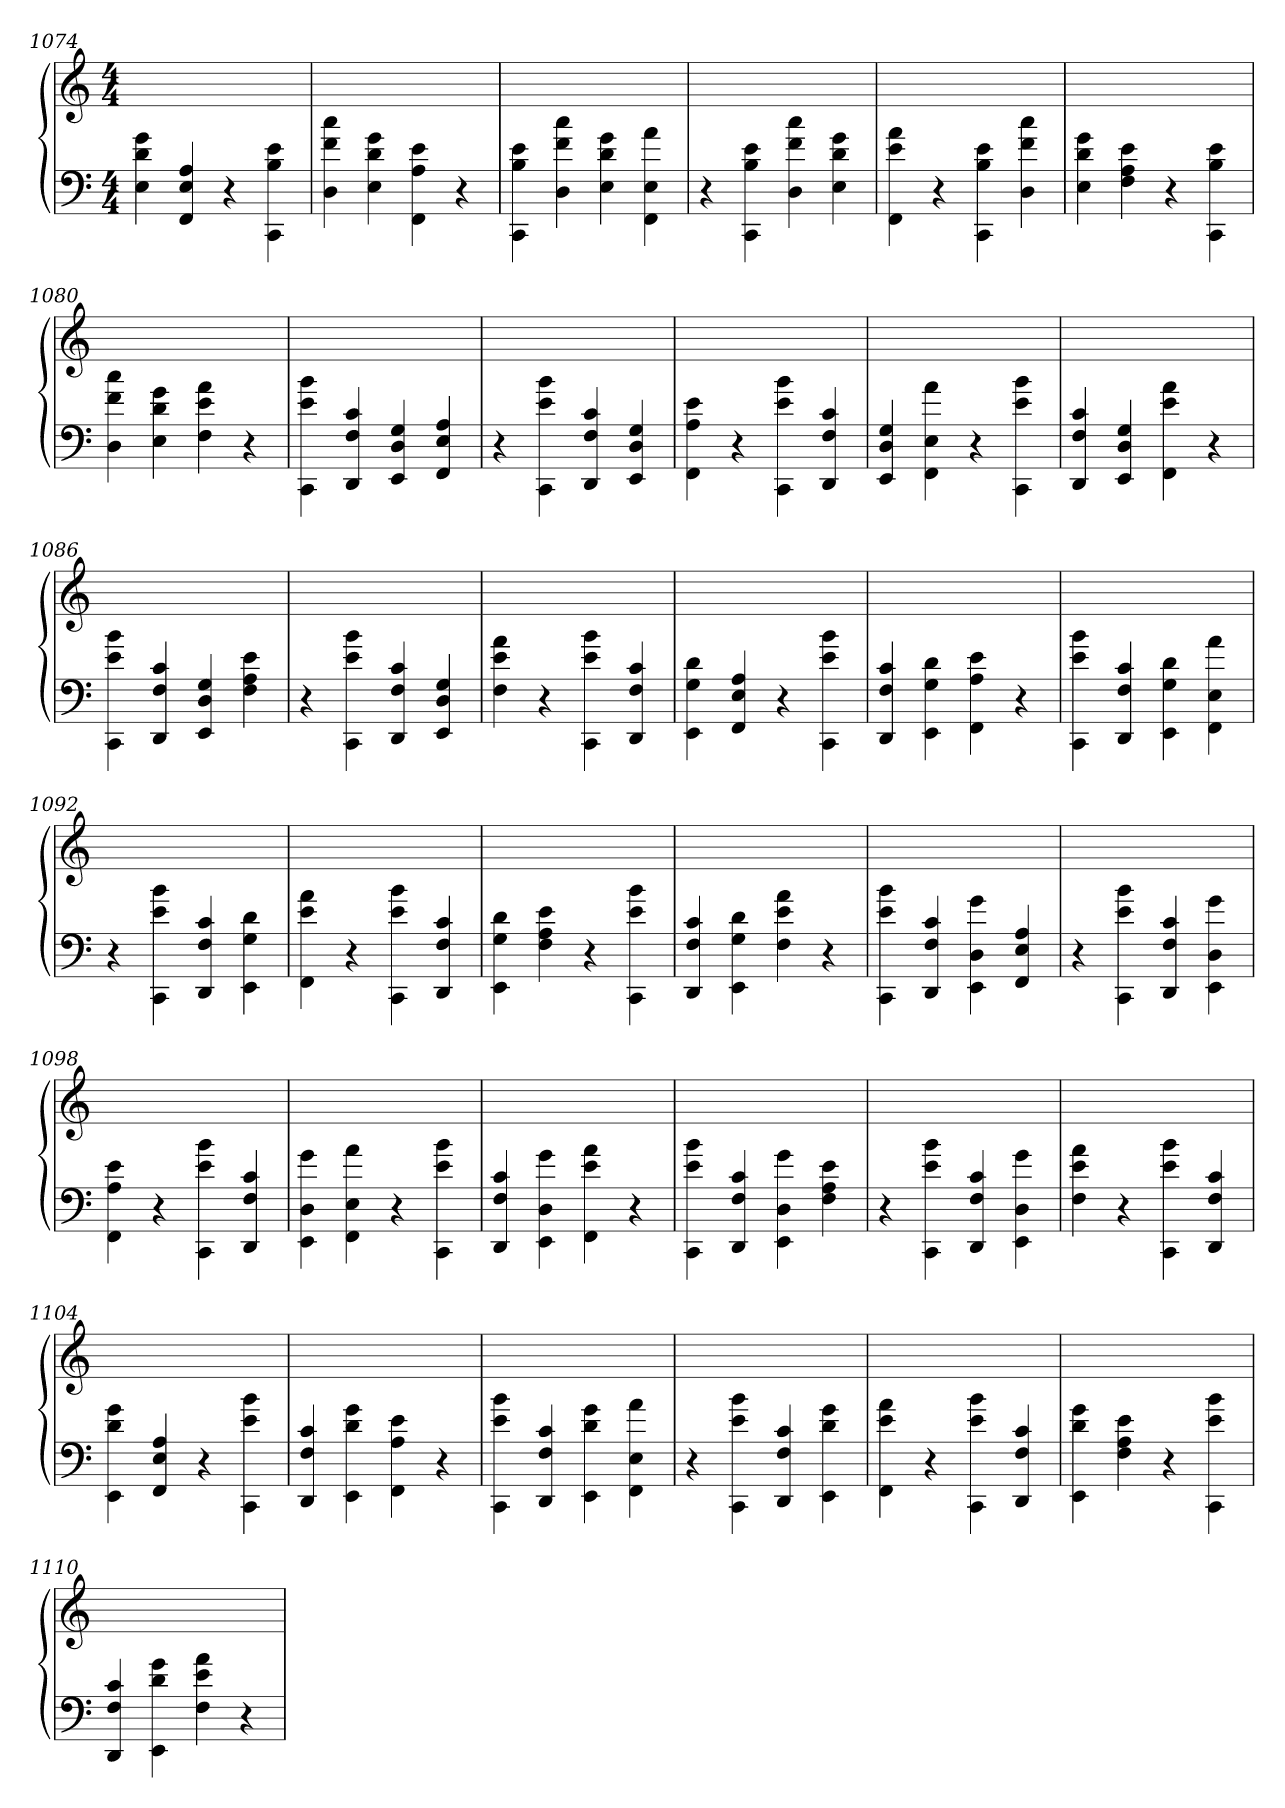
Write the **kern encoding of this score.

**kern	**kern
*part2	*part1
*staff2	*staff1
*clefF4	*clefG2
*k[]	*k[]
*C:	*C:
*M4/4	*M4/4
=1074	=1074
4E 4d 4g	1ryy
4FF 4E 4A	.
4r	.
4CC 4B 4e	.
=1075	=1075
4D 4f 4cc	1ryy
4E 4d 4g	.
4FF 4A 4e	.
4r	.
=1076	=1076
4CC 4B 4e	1ryy
4D 4f 4cc	.
4E 4d 4g	.
4FF 4E 4a	.
=1077	=1077
4r	1ryy
4CC 4B 4e	.
4D 4f 4cc	.
4E 4d 4g	.
=1078	=1078
4FF 4e 4a	1ryy
4r	.
4CC 4B 4e	.
4D 4f 4cc	.
=1079	=1079
4E 4d 4g	1ryy
4F 4A 4e	.
4r	.
4CC 4B 4e	.
=1080	=1080
4D 4f 4cc	1ryy
4E 4d 4g	.
4F 4e 4a	.
4r	.
=1081	=1081
4CC 4e 4b	1ryy
4DD 4F 4c	.
4EE 4D 4G	.
4FF 4E 4A	.
=1082	=1082
4r	1ryy
4CC 4e 4b	.
4DD 4F 4c	.
4EE 4D 4G	.
=1083	=1083
4FF 4A 4e	1ryy
4r	.
4CC 4e 4b	.
4DD 4F 4c	.
=1084	=1084
4EE 4D 4G	1ryy
4FF 4E 4a	.
4r	.
4CC 4e 4b	.
=1085	=1085
4DD 4F 4c	1ryy
4EE 4D 4G	.
4FF 4e 4a	.
4r	.
=1086	=1086
4CC 4e 4b	1ryy
4DD 4F 4c	.
4EE 4D 4G	.
4F 4A 4e	.
=1087	=1087
4r	1ryy
4CC 4e 4b	.
4DD 4F 4c	.
4EE 4D 4G	.
=1088	=1088
4F 4e 4a	1ryy
4r	.
4CC 4e 4b	.
4DD 4F 4c	.
=1089	=1089
4EE 4G 4d	1ryy
4FF 4E 4A	.
4r	.
4CC 4e 4b	.
=1090	=1090
4DD 4F 4c	1ryy
4EE 4G 4d	.
4FF 4A 4e	.
4r	.
=1091	=1091
4CC 4e 4b	1ryy
4DD 4F 4c	.
4EE 4G 4d	.
4FF 4E 4a	.
=1092	=1092
4r	1ryy
4CC 4e 4b	.
4DD 4F 4c	.
4EE 4G 4d	.
=1093	=1093
4FF 4e 4a	1ryy
4r	.
4CC 4e 4b	.
4DD 4F 4c	.
=1094	=1094
4EE 4G 4d	1ryy
4F 4A 4e	.
4r	.
4CC 4e 4b	.
=1095	=1095
4DD 4F 4c	1ryy
4EE 4G 4d	.
4F 4e 4a	.
4r	.
=1096	=1096
4CC 4e 4b	1ryy
4DD 4F 4c	.
4EE 4D 4g	.
4FF 4E 4A	.
=1097	=1097
4r	1ryy
4CC 4e 4b	.
4DD 4F 4c	.
4EE 4D 4g	.
=1098	=1098
4FF 4A 4e	1ryy
4r	.
4CC 4e 4b	.
4DD 4F 4c	.
=1099	=1099
4EE 4D 4g	1ryy
4FF 4E 4a	.
4r	.
4CC 4e 4b	.
=1100	=1100
4DD 4F 4c	1ryy
4EE 4D 4g	.
4FF 4e 4a	.
4r	.
=1101	=1101
4CC 4e 4b	1ryy
4DD 4F 4c	.
4EE 4D 4g	.
4F 4A 4e	.
=1102	=1102
4r	1ryy
4CC 4e 4b	.
4DD 4F 4c	.
4EE 4D 4g	.
=1103	=1103
4F 4e 4a	1ryy
4r	.
4CC 4e 4b	.
4DD 4F 4c	.
=1104	=1104
4EE 4d 4g	1ryy
4FF 4E 4A	.
4r	.
4CC 4e 4b	.
=1105	=1105
4DD 4F 4c	1ryy
4EE 4d 4g	.
4FF 4A 4e	.
4r	.
=1106	=1106
4CC 4e 4b	1ryy
4DD 4F 4c	.
4EE 4d 4g	.
4FF 4E 4a	.
=1107	=1107
4r	1ryy
4CC 4e 4b	.
4DD 4F 4c	.
4EE 4d 4g	.
=1108	=1108
4FF 4e 4a	1ryy
4r	.
4CC 4e 4b	.
4DD 4F 4c	.
=1109	=1109
4EE 4d 4g	1ryy
4F 4A 4e	.
4r	.
4CC 4e 4b	.
=1110	=1110
4DD 4F 4c	1ryy
4EE 4d 4g	.
4F 4e 4a	.
4r	.
=	=
*-	*-
